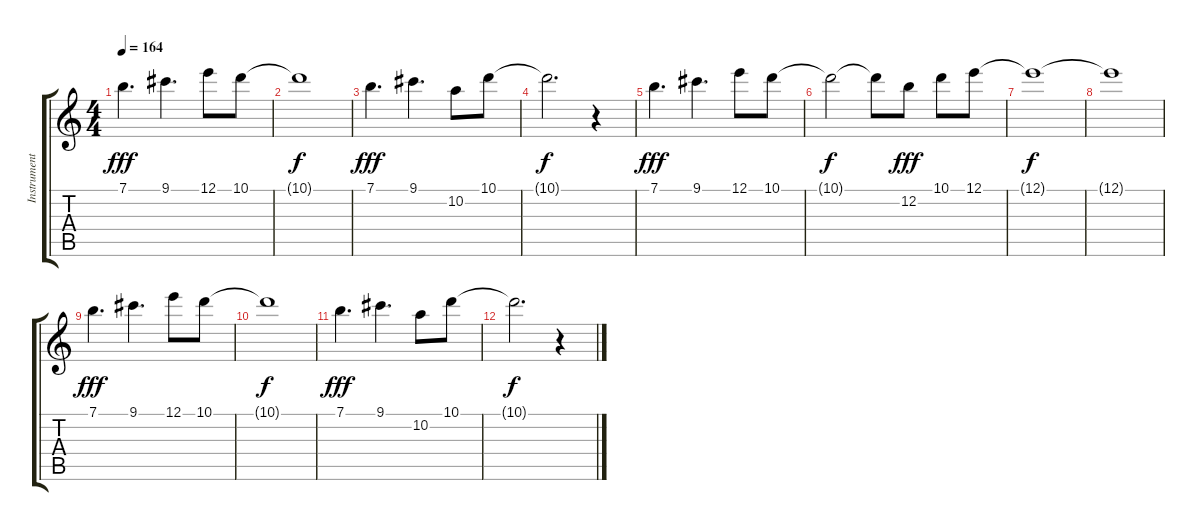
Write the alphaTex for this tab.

\track ("Instrument7" "Instrument") {instrument electricguitarjazz}
\staff {score tabs}
\tuning (E4 B3 G3 D3 A2 E2) {hide}
\ts (4 4)
\tempo 164
\clef g2
\ks c
7.1.4{d dy fff volume 14} 9.1.4{d volume 14} 12.1.8{volume 13} 10.1.8 |
10.1{t}.1{dy f} |
7.1.4{d dy fff volume 11} 9.1.4{d} 10.2.8{volume 11} 10.1.8 |
10.1{t}.2{d dy f} r.4 |
7.1.4{d dy fff volume 9} 9.1.4{d} 12.1.8{volume 8} 10.1.8 |
10.1{t}.2{dy f} 10.1{t}.8 12.2.8{dy fff volume 7} 10.1.8 12.1.8 |
12.1{t}.1{dy f} |
12.1{t}.1 |
7.1.4{d dy fff volume 4} 9.1.4{d} 12.1.8{volume 3} 10.1.8 |
10.1{t}.1{dy f} |
7.1.4{d dy fff volume 1} 9.1.4{d} 10.2.8{volume 1} 10.1.8 |
10.1{t}.2{d dy f} r.4
